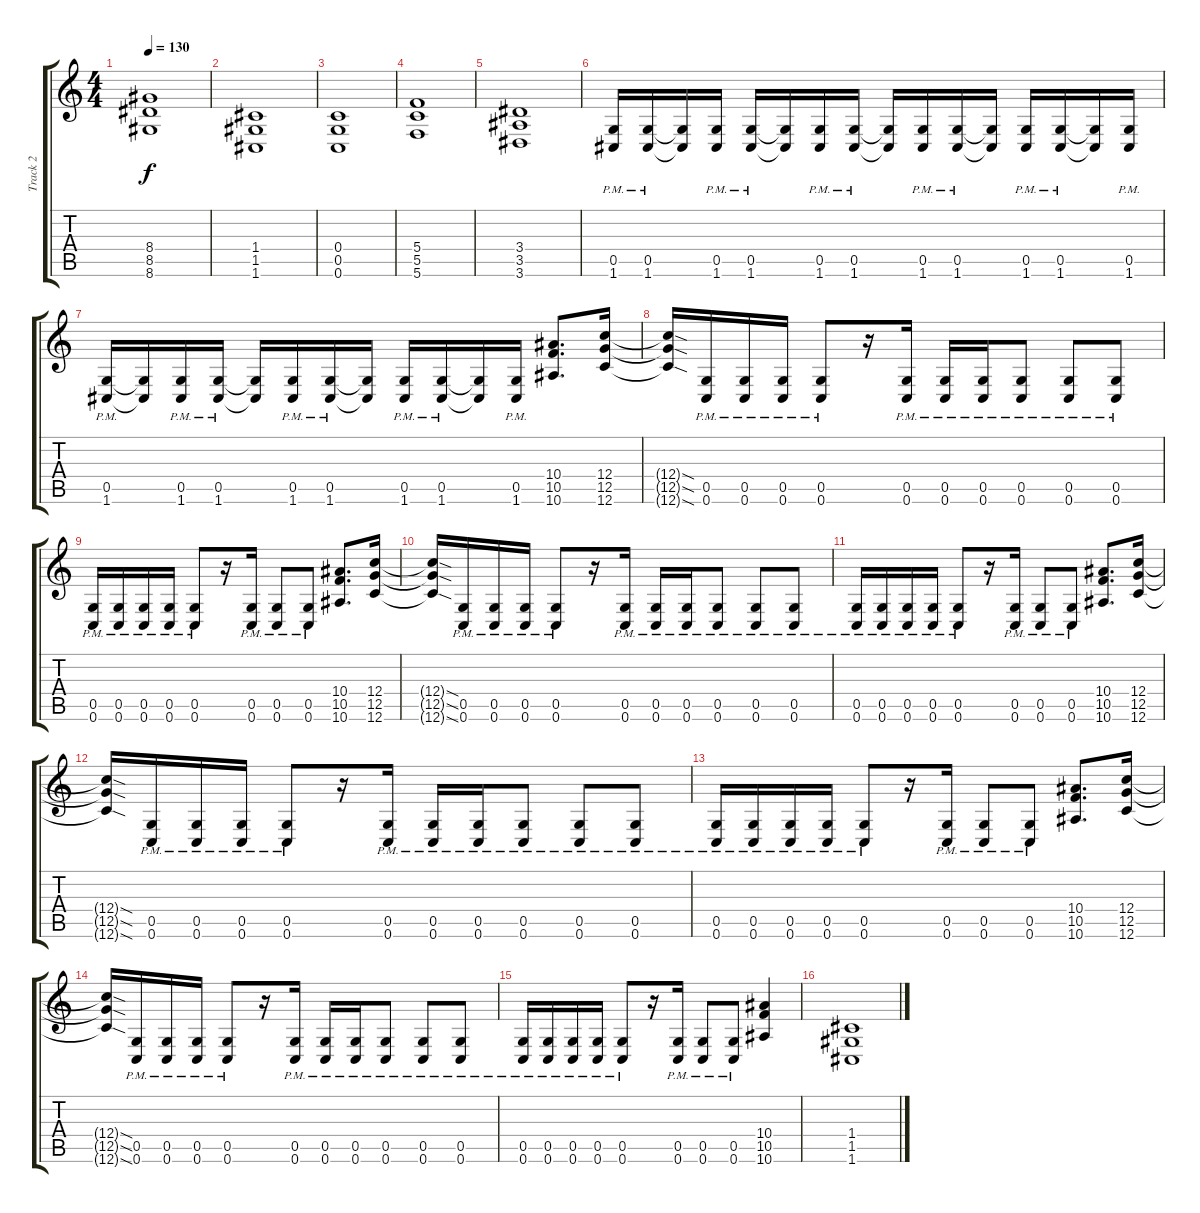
\track ("Track 2" "Track 2") {instrument distortionguitar}
\staff {score tabs}
\tuning (D4 A3 F3 C3 G2 C2) {hide}
\ts (4 4)
\tempo 130
\clef g2
\ks c
(8.4 8.5 8.6).1{dy f} |
(1.4 1.5 1.6).1 |
(0.4 0.5 0.6).1 |
(5.4 5.5 5.6).1 |
(3.4 3.5 3.6).1 |
(0.5{pm} 1.6{pm}).16{volume 4} (0.5{pm} 1.6{pm}).16 (0.5{t} 1.6{t}).16 (0.5{pm} 1.6{pm}).16 (0.5{pm} 1.6{pm}).16 (0.5{t} 1.6{t}).16 (0.5{pm} 1.6{pm}).16 (0.5{pm} 1.6{pm}).16 (0.5{t} 1.6{t}).16 (0.5{pm} 1.6{pm}).16 (0.5{pm} 1.6{pm}).16 (0.5{t} 1.6{t}).16 (0.5{pm} 1.6{pm}).16 (0.5{pm} 1.6{pm}).16 (0.5{t} 1.6{t}).16 (0.5{pm} 1.6{pm}).16 |
(0.5{pm} 1.6{pm}).16 (0.5{t} 1.6{t}).16 (0.5{pm} 1.6{pm}).16 (0.5{pm} 1.6{pm}).16 (0.5{t} 1.6{t}).16 (0.5{pm} 1.6{pm}).16 (0.5{pm} 1.6{pm}).16 (0.5{t} 1.6{t}).16 (0.5{pm} 1.6{pm}).16 (0.5{pm} 1.6{pm}).16 (0.5{t} 1.6{t}).16 (0.5 1.6{pm}).16 (10.4 10.5 10.6).8{d volume 13} (12.4 12.5 12.6).16 |
(12.4{sod t} 12.5{sod t} 12.6{sod t}).16 (0.5{pm} 0.6{pm}).16 (0.5{pm} 0.6{pm}).16 (0.5{pm} 0.6{pm}).16 (0.5{pm} 0.6{pm}).8 r.16 (0.5{pm} 0.6{pm}).16 (0.5{pm} 0.6{pm}).16 (0.5{pm} 0.6{pm}).16 (0.5{pm} 0.6{pm}).8 (0.5{pm} 0.6{pm}).8 (0.5{pm} 0.6{pm}).8 |
(0.5{pm} 0.6{pm}).16 (0.5{pm} 0.6{pm}).16 (0.5{pm} 0.6{pm}).16 (0.5{pm} 0.6{pm}).16 (0.5{pm} 0.6{pm}).8 r.16 (0.5{pm} 0.6{pm}).16 (0.5{pm} 0.6{pm}).8 (0.5{pm} 0.6{pm}).8 (10.4 10.5 10.6).8{d} (12.4 12.5 12.6).16 |
(12.4{sod t} 12.5{sod t} 12.6{sod t}).16 (0.5{pm} 0.6{pm}).16 (0.5{pm} 0.6{pm}).16 (0.5{pm} 0.6{pm}).16 (0.5{pm} 0.6{pm}).8 r.16 (0.5{pm} 0.6{pm}).16 (0.5{pm} 0.6{pm}).16 (0.5{pm} 0.6{pm}).16 (0.5{pm} 0.6{pm}).8 (0.5{pm} 0.6{pm}).8 (0.5{pm} 0.6{pm}).8 |
(0.5{pm} 0.6{pm}).16 (0.5{pm} 0.6{pm}).16 (0.5{pm} 0.6{pm}).16 (0.5{pm} 0.6{pm}).16 (0.5{pm} 0.6{pm}).8 r.16 (0.5{pm} 0.6{pm}).16 (0.5{pm} 0.6{pm}).8 (0.5{pm} 0.6{pm}).8 (10.4 10.5 10.6).8{d} (12.4 12.5 12.6).16 |
(12.4{sod t} 12.5{sod t} 12.6{sod t}).16 (0.5{pm} 0.6{pm}).16 (0.5{pm} 0.6{pm}).16 (0.5{pm} 0.6{pm}).16 (0.5{pm} 0.6{pm}).8 r.16 (0.5{pm} 0.6{pm}).16 (0.5{pm} 0.6{pm}).16 (0.5{pm} 0.6{pm}).16 (0.5{pm} 0.6{pm}).8 (0.5{pm} 0.6{pm}).8 (0.5{pm} 0.6{pm}).8 |
(0.5{pm} 0.6{pm}).16 (0.5{pm} 0.6{pm}).16 (0.5{pm} 0.6{pm}).16 (0.5{pm} 0.6{pm}).16 (0.5{pm} 0.6{pm}).8 r.16 (0.5{pm} 0.6{pm}).16 (0.5{pm} 0.6{pm}).8 (0.5{pm} 0.6{pm}).8 (10.4 10.5 10.6).8{d} (12.4 12.5 12.6).16 |
(12.4{sod t} 12.5{sod t} 12.6{sod t}).16 (0.5{pm} 0.6{pm}).16 (0.5{pm} 0.6{pm}).16 (0.5{pm} 0.6{pm}).16 (0.5{pm} 0.6{pm}).8 r.16 (0.5{pm} 0.6{pm}).16 (0.5{pm} 0.6{pm}).16 (0.5{pm} 0.6{pm}).16 (0.5{pm} 0.6{pm}).8 (0.5{pm} 0.6{pm}).8 (0.5{pm} 0.6{pm}).8 |
(0.5{pm} 0.6{pm}).16 (0.5{pm} 0.6{pm}).16 (0.5{pm} 0.6{pm}).16 (0.5{pm} 0.6{pm}).16 (0.5{pm} 0.6{pm}).8 r.16 (0.5{pm} 0.6{pm}).16 (0.5{pm} 0.6{pm}).8 (0.5{pm} 0.6{pm}).8 (10.4 10.5 10.6).4 |
(1.4 1.5 1.6).1
